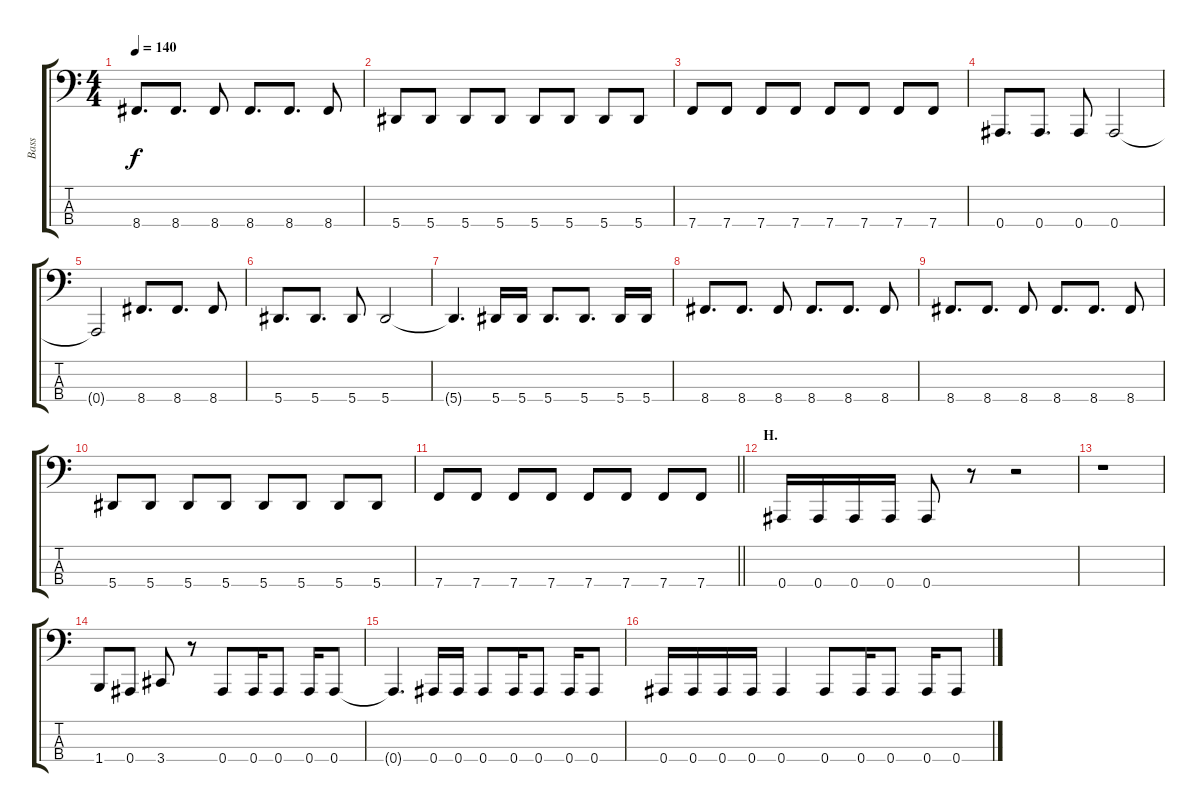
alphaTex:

\track ("Bass" "Bass") {instrument electricbasspick}
\staff {score tabs}
\tuning (Eb2 Bb1 F1 Bb0) {hide}
\ts (4 4)
\tempo 140
\clef f4
\ks c
8.4.8{d dy f} 8.4.8{d} 8.4.8 8.4.8{d} 8.4.8{d} 8.4.8 |
5.4.8 5.4.8 5.4.8 5.4.8 5.4.8 5.4.8 5.4.8 5.4.8 |
7.4.8 7.4.8 7.4.8 7.4.8 7.4.8 7.4.8 7.4.8 7.4.8 |
0.4.8{d} 0.4.8{d} 0.4.8 0.4.2 |
0.4{t}.2 8.4.8{d} 8.4.8{d} 8.4.8 |
5.4.8{d} 5.4.8{d} 5.4.8 5.4.2 |
5.4{t}.4{d} 5.4.16 5.4.16 5.4.8{d} 5.4.8{d} 5.4.16 5.4.16 |
8.4.8{d} 8.4.8{d} 8.4.8 8.4.8{d} 8.4.8{d} 8.4.8 |
8.4.8{d} 8.4.8{d} 8.4.8 8.4.8{d} 8.4.8{d} 8.4.8 |
5.4.8 5.4.8 5.4.8 5.4.8 5.4.8 5.4.8 5.4.8 5.4.8 |
\barLineRight lightlight
7.4.8 7.4.8 7.4.8 7.4.8 7.4.8 7.4.8 7.4.8 7.4.8 |
\section ("" "H.")
0.4.16 0.4.16 0.4.16 0.4.16 0.4.8 r.8 r.2 |
r.1 |
1.4.8 0.4.8 3.4.8 r.8 0.4.8 0.4.16 0.4.8 0.4.16 0.4.8 |
0.4{t}.4{d} 0.4.16 0.4.16 0.4.8 0.4.16 0.4.8 0.4.16 0.4.8 |
0.4.16 0.4.16 0.4.16 0.4.16 0.4.4 0.4.8 0.4.16 0.4.8 0.4.16 0.4.8
